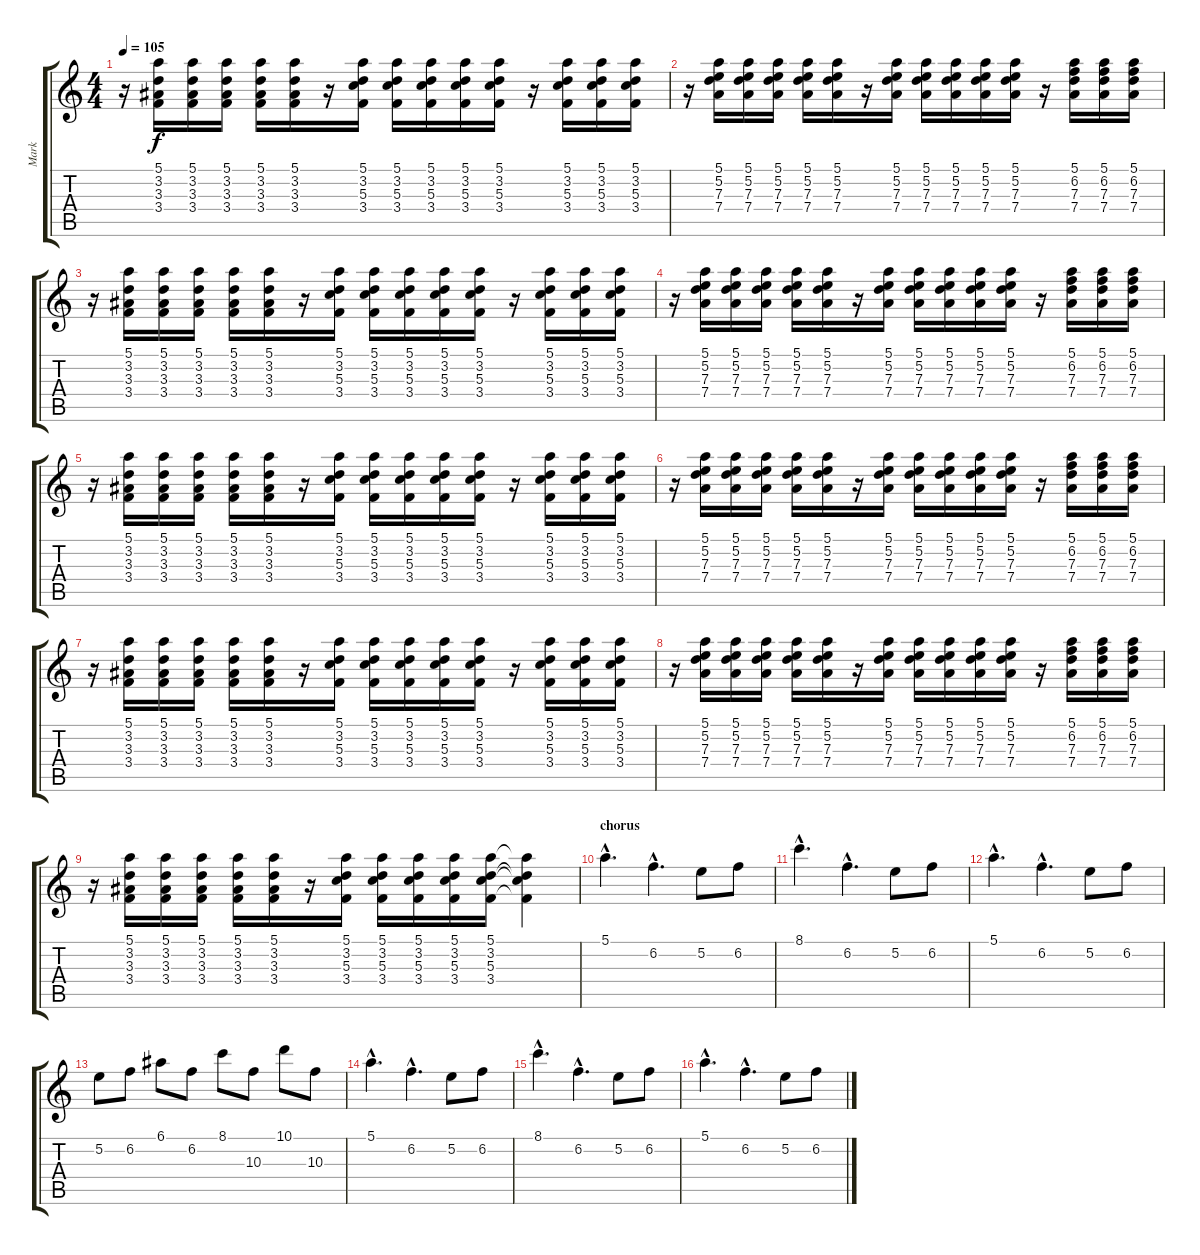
\track ("Mark" "Mark") {instrument distortionguitar}
\staff {score tabs}
\tuning (E4 B3 G3 D3 A2 D2) {hide}
\ts (4 4)
\tempo 105
\clef g2
\ks c
r.16{dy f} (5.1 3.2 3.3 3.4).16 (5.1 3.2 3.3 3.4).16 (5.1 3.2 3.3 3.4).16 (5.1 3.2 3.3 3.4).16 (5.1 3.2 3.3 3.4).16 r.16 (5.1 3.2 5.3 3.4).16 (5.1 3.2 5.3 3.4).16 (5.1 3.2 5.3 3.4).16 (5.1 3.2 5.3 3.4).16 (5.1 3.2 5.3 3.4).16 r.16 (5.1 3.2 5.3 3.4).16 (5.1 3.2 5.3 3.4).16 (5.1 3.2 5.3 3.4).16 |
r.16 (5.1 5.2 7.3 7.4).16 (5.1 5.2 7.3 7.4).16 (5.1 5.2 7.3 7.4).16 (5.1 5.2 7.3 7.4).16 (5.1 5.2 7.3 7.4).16 r.16 (5.1 5.2 7.3 7.4).16 (5.1 5.2 7.3 7.4).16 (5.1 5.2 7.3 7.4).16 (5.1 5.2 7.3 7.4).16 (5.1 5.2 7.3 7.4).16 r.16 (5.1 6.2 7.3 7.4).16 (5.1 6.2 7.3 7.4).16 (5.1 6.2 7.3 7.4).16 |
r.16 (5.1 3.2 3.3 3.4).16 (5.1 3.2 3.3 3.4).16 (5.1 3.2 3.3 3.4).16 (5.1 3.2 3.3 3.4).16 (5.1 3.2 3.3 3.4).16 r.16 (5.1 3.2 5.3 3.4).16 (5.1 3.2 5.3 3.4).16 (5.1 3.2 5.3 3.4).16 (5.1 3.2 5.3 3.4).16 (5.1 3.2 5.3 3.4).16 r.16 (5.1 3.2 5.3 3.4).16 (5.1 3.2 5.3 3.4).16 (5.1 3.2 5.3 3.4).16 |
r.16 (5.1 5.2 7.3 7.4).16 (5.1 5.2 7.3 7.4).16 (5.1 5.2 7.3 7.4).16 (5.1 5.2 7.3 7.4).16 (5.1 5.2 7.3 7.4).16 r.16 (5.1 5.2 7.3 7.4).16 (5.1 5.2 7.3 7.4).16 (5.1 5.2 7.3 7.4).16 (5.1 5.2 7.3 7.4).16 (5.1 5.2 7.3 7.4).16 r.16 (5.1 6.2 7.3 7.4).16 (5.1 6.2 7.3 7.4).16 (5.1 6.2 7.3 7.4).16 |
r.16 (5.1 3.2 3.3 3.4).16 (5.1 3.2 3.3 3.4).16 (5.1 3.2 3.3 3.4).16 (5.1 3.2 3.3 3.4).16 (5.1 3.2 3.3 3.4).16 r.16 (5.1 3.2 5.3 3.4).16 (5.1 3.2 5.3 3.4).16 (5.1 3.2 5.3 3.4).16 (5.1 3.2 5.3 3.4).16 (5.1 3.2 5.3 3.4).16 r.16 (5.1 3.2 5.3 3.4).16 (5.1 3.2 5.3 3.4).16 (5.1 3.2 5.3 3.4).16 |
r.16 (5.1 5.2 7.3 7.4).16 (5.1 5.2 7.3 7.4).16 (5.1 5.2 7.3 7.4).16 (5.1 5.2 7.3 7.4).16 (5.1 5.2 7.3 7.4).16 r.16 (5.1 5.2 7.3 7.4).16 (5.1 5.2 7.3 7.4).16 (5.1 5.2 7.3 7.4).16 (5.1 5.2 7.3 7.4).16 (5.1 5.2 7.3 7.4).16 r.16 (5.1 6.2 7.3 7.4).16 (5.1 6.2 7.3 7.4).16 (5.1 6.2 7.3 7.4).16 |
r.16 (5.1 3.2 3.3 3.4).16 (5.1 3.2 3.3 3.4).16 (5.1 3.2 3.3 3.4).16 (5.1 3.2 3.3 3.4).16 (5.1 3.2 3.3 3.4).16 r.16 (5.1 3.2 5.3 3.4).16 (5.1 3.2 5.3 3.4).16 (5.1 3.2 5.3 3.4).16 (5.1 3.2 5.3 3.4).16 (5.1 3.2 5.3 3.4).16 r.16 (5.1 3.2 5.3 3.4).16 (5.1 3.2 5.3 3.4).16 (5.1 3.2 5.3 3.4).16 |
r.16 (5.1 5.2 7.3 7.4).16 (5.1 5.2 7.3 7.4).16 (5.1 5.2 7.3 7.4).16 (5.1 5.2 7.3 7.4).16 (5.1 5.2 7.3 7.4).16 r.16 (5.1 5.2 7.3 7.4).16 (5.1 5.2 7.3 7.4).16 (5.1 5.2 7.3 7.4).16 (5.1 5.2 7.3 7.4).16 (5.1 5.2 7.3 7.4).16 r.16 (5.1 6.2 7.3 7.4).16 (5.1 6.2 7.3 7.4).16 (5.1 6.2 7.3 7.4).16 |
r.16 (5.1 3.2 3.3 3.4).16 (5.1 3.2 3.3 3.4).16 (5.1 3.2 3.3 3.4).16 (5.1 3.2 3.3 3.4).16 (5.1 3.2 3.3 3.4).16 r.16 (5.1 3.2 5.3 3.4).16 (5.1 3.2 5.3 3.4).16 (5.1 3.2 5.3 3.4).16 (5.1 3.2 5.3 3.4).16 (5.1 3.2 5.3 3.4).16 (5.1{t} 3.2{t} 5.3{t} 3.4{t}).4 |
\section ("" "chorus")
5.1{hac}.4{d volume 11 instrument distortionguitar} 6.2{hac}.4{d} 5.2.8 6.2.8 |
8.1{hac}.4{d} 6.2{hac}.4{d} 5.2.8 6.2.8 |
5.1{hac}.4{d} 6.2{hac}.4{d} 5.2.8 6.2.8 |
5.2.8 6.2.8 6.1.8 6.2.8 8.1.8 10.3.8 10.1.8 10.3.8 |
5.1{hac}.4{d} 6.2{hac}.4{d} 5.2.8 6.2.8 |
8.1{hac}.4{d} 6.2{hac}.4{d} 5.2.8 6.2.8 |
5.1{hac}.4{d} 6.2{hac}.4{d} 5.2.8 6.2.8
